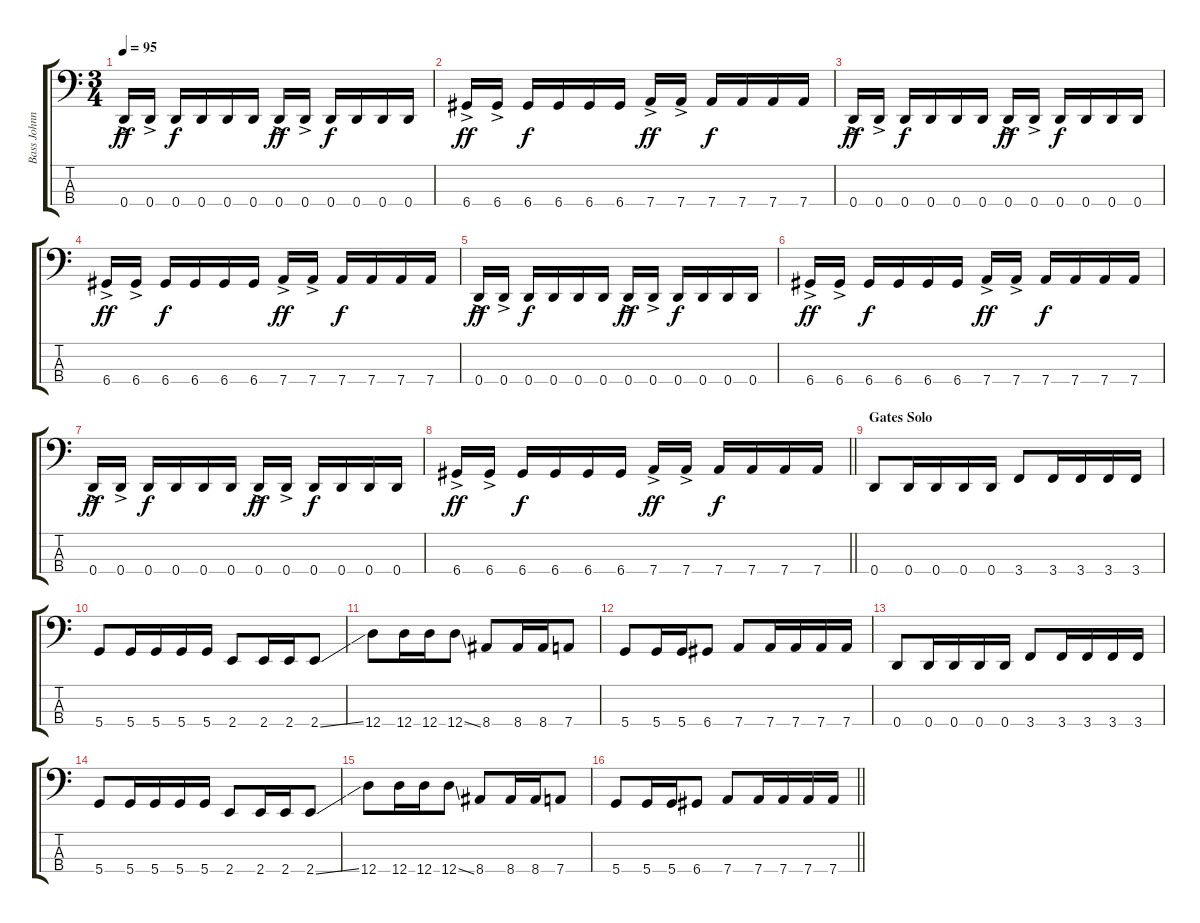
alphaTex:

\track ("Bass Johnny" "Bass Johnn") {instrument electricbassfinger}
\staff {score tabs}
\tuning (G2 D2 A1 D1) {hide}
\ts (3 4)
\tempo 95
\clef f4
\ks c
0.4{ac}.16{dy ff} 0.4{ac}.16{beam split} 0.4.16{dy f} 0.4.16{beam merge} 0.4.16 0.4.16{beam split} 0.4{ac}.16{dy ff} 0.4{ac}.16{beam split} 0.4.16{dy f} 0.4.16 0.4.16 0.4.16 |
6.4{ac}.16{dy ff} 6.4{ac}.16{beam split} 6.4.16{dy f} 6.4.16{beam merge} 6.4.16 6.4.16{beam split} 7.4{ac}.16{dy ff} 7.4{ac}.16{beam split} 7.4.16{dy f} 7.4.16 7.4.16 7.4.16 |
0.4{ac}.16{dy ff} 0.4{ac}.16{beam split} 0.4.16{dy f} 0.4.16{beam merge} 0.4.16 0.4.16{beam split} 0.4{ac}.16{dy ff} 0.4{ac}.16{beam split} 0.4.16{dy f} 0.4.16 0.4.16 0.4.16 |
6.4{ac}.16{dy ff} 6.4{ac}.16{beam split} 6.4.16{dy f} 6.4.16{beam merge} 6.4.16 6.4.16{beam split} 7.4{ac}.16{dy ff} 7.4{ac}.16{beam split} 7.4.16{dy f} 7.4.16 7.4.16 7.4.16 |
0.4{ac}.16{dy ff} 0.4{ac}.16{beam split} 0.4.16{dy f} 0.4.16{beam merge} 0.4.16 0.4.16{beam split} 0.4{ac}.16{dy ff} 0.4{ac}.16{beam split} 0.4.16{dy f} 0.4.16 0.4.16 0.4.16 |
6.4{ac}.16{dy ff} 6.4{ac}.16{beam split} 6.4.16{dy f} 6.4.16{beam merge} 6.4.16 6.4.16{beam split} 7.4{ac}.16{dy ff} 7.4{ac}.16{beam split} 7.4.16{dy f} 7.4.16 7.4.16 7.4.16 |
0.4{ac}.16{dy ff} 0.4{ac}.16{beam split} 0.4.16{dy f} 0.4.16{beam merge} 0.4.16 0.4.16{beam split} 0.4{ac}.16{dy ff} 0.4{ac}.16{beam split} 0.4.16{dy f} 0.4.16 0.4.16 0.4.16 |
\barLineRight lightlight
6.4{ac}.16{dy ff} 6.4{ac}.16{beam split} 6.4.16{dy f} 6.4.16{beam merge} 6.4.16 6.4.16{beam split} 7.4{ac}.16{dy ff} 7.4{ac}.16{beam split} 7.4.16{dy f} 7.4.16 7.4.16 7.4.16 |
\section ("" "Gates Solo")
0.4.8 0.4.16 0.4.16{beam merge} 0.4.16 0.4.16{beam split} 3.4.8{beam merge} 3.4.16 3.4.16 3.4.16 3.4.16 |
5.4.8 5.4.16 5.4.16{beam merge} 5.4.16 5.4.16{beam split} 2.4.8{beam merge} 2.4.16 2.4.16 2.4{ss}.8 |
12.4.8 12.4.16 12.4.16{beam merge} 12.4{ss}.8{beam split} 8.4.8{beam merge} 8.4.16 8.4.16 7.4.8 |
5.4.8 5.4.16 5.4.16{beam merge} 6.4.8{beam split} 7.4.8{beam merge} 7.4.16 7.4.16 7.4.16 7.4.16 |
0.4.8 0.4.16 0.4.16{beam merge} 0.4.16 0.4.16{beam split} 3.4.8{beam merge} 3.4.16 3.4.16 3.4.16 3.4.16 |
5.4.8 5.4.16 5.4.16{beam merge} 5.4.16 5.4.16{beam split} 2.4.8{beam merge} 2.4.16 2.4.16 2.4{ss}.8 |
12.4.8 12.4.16 12.4.16{beam merge} 12.4{ss}.8{beam split} 8.4.8{beam merge} 8.4.16 8.4.16 7.4.8 |
\barLineRight lightlight
5.4.8 5.4.16 5.4.16{beam merge} 6.4.8{beam split} 7.4.8{beam merge} 7.4.16 7.4.16 7.4.16 7.4.16
